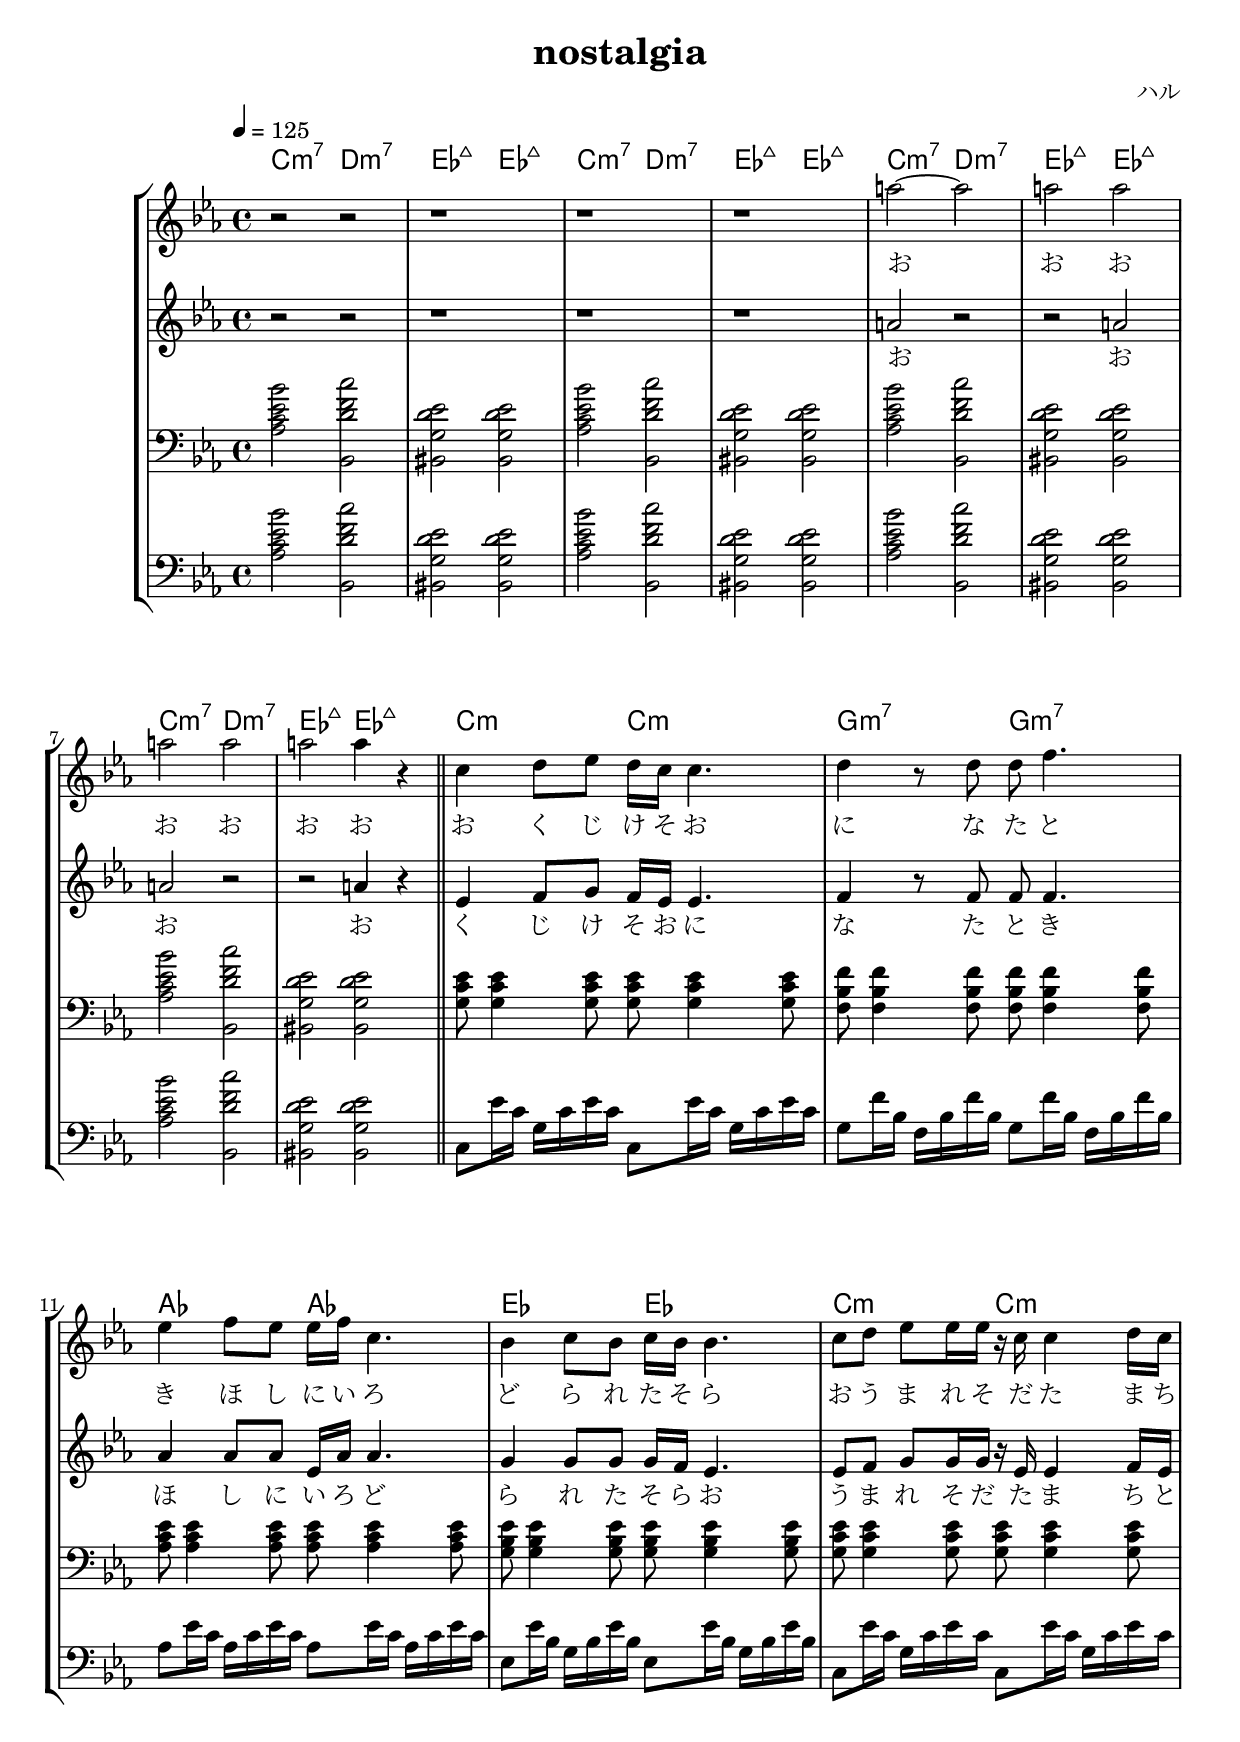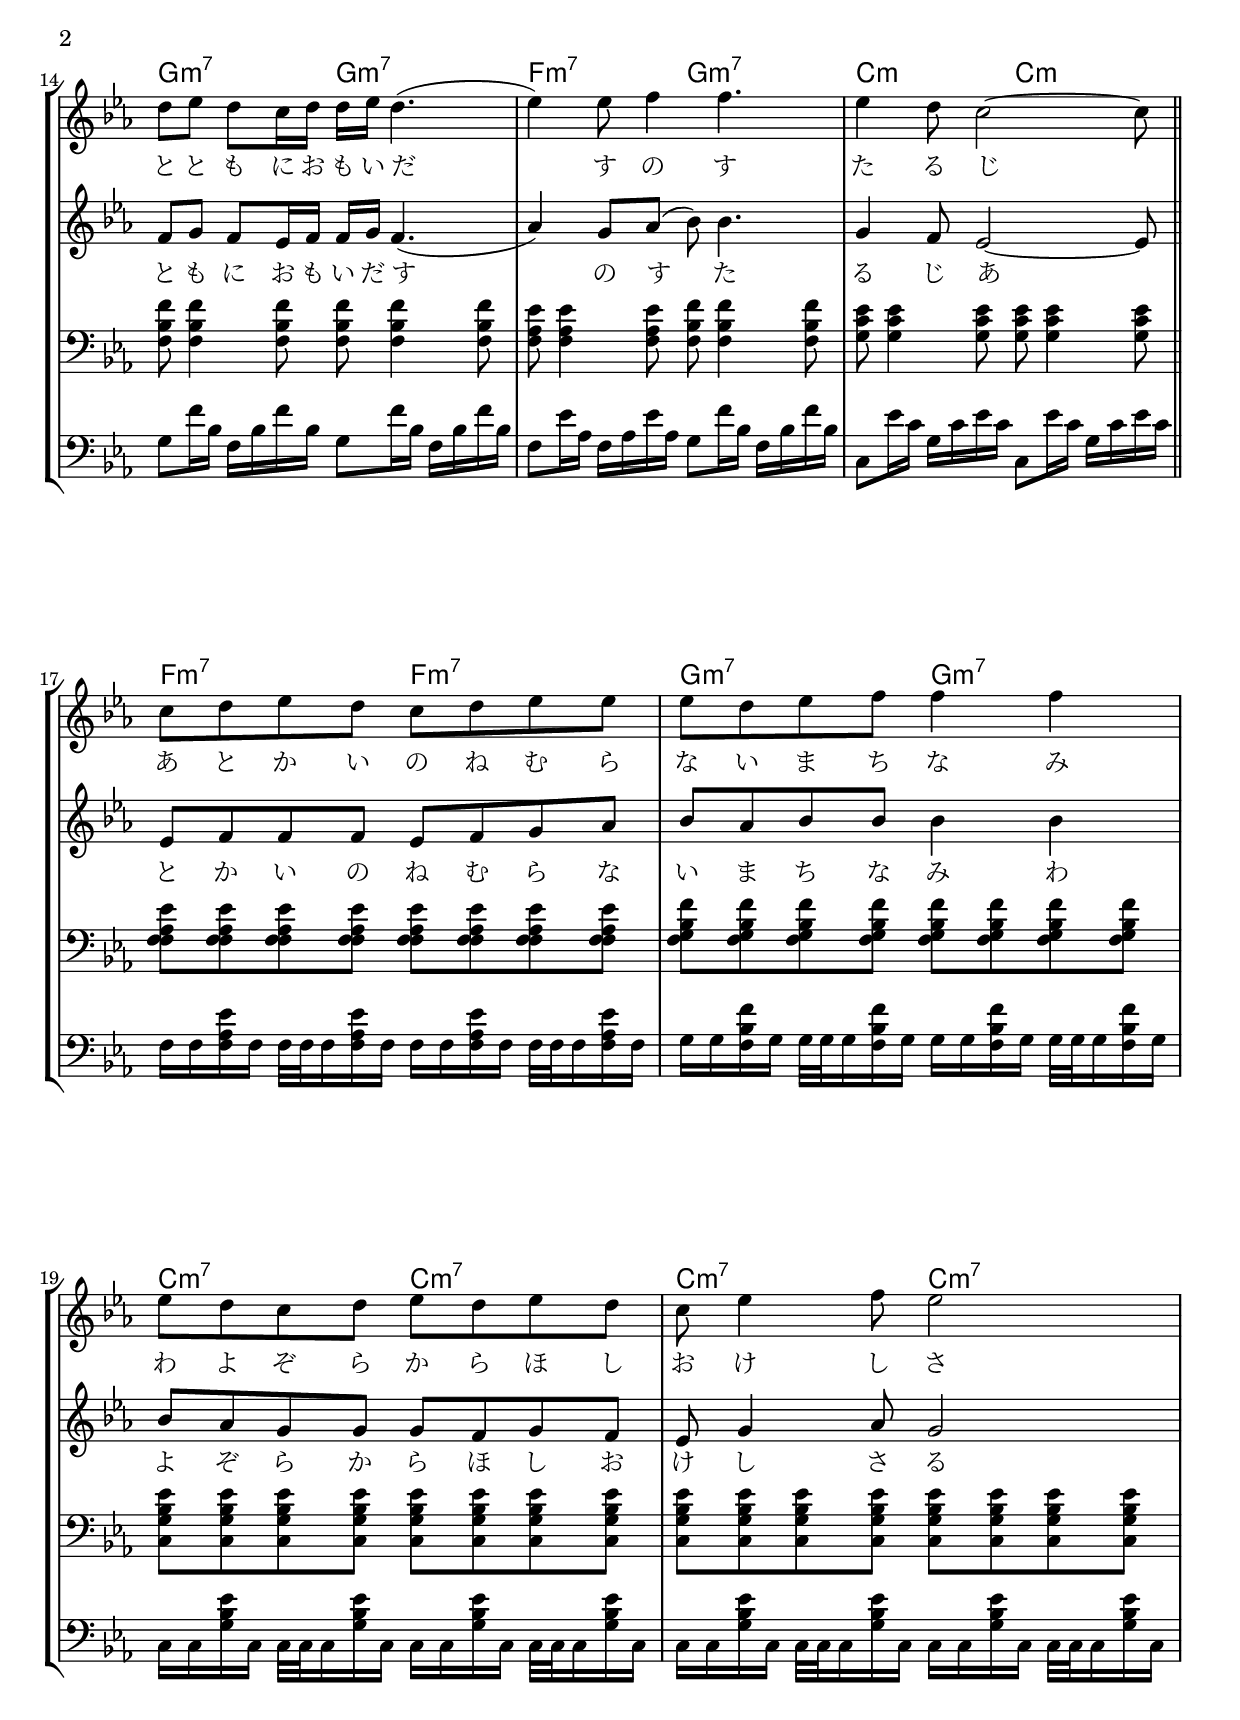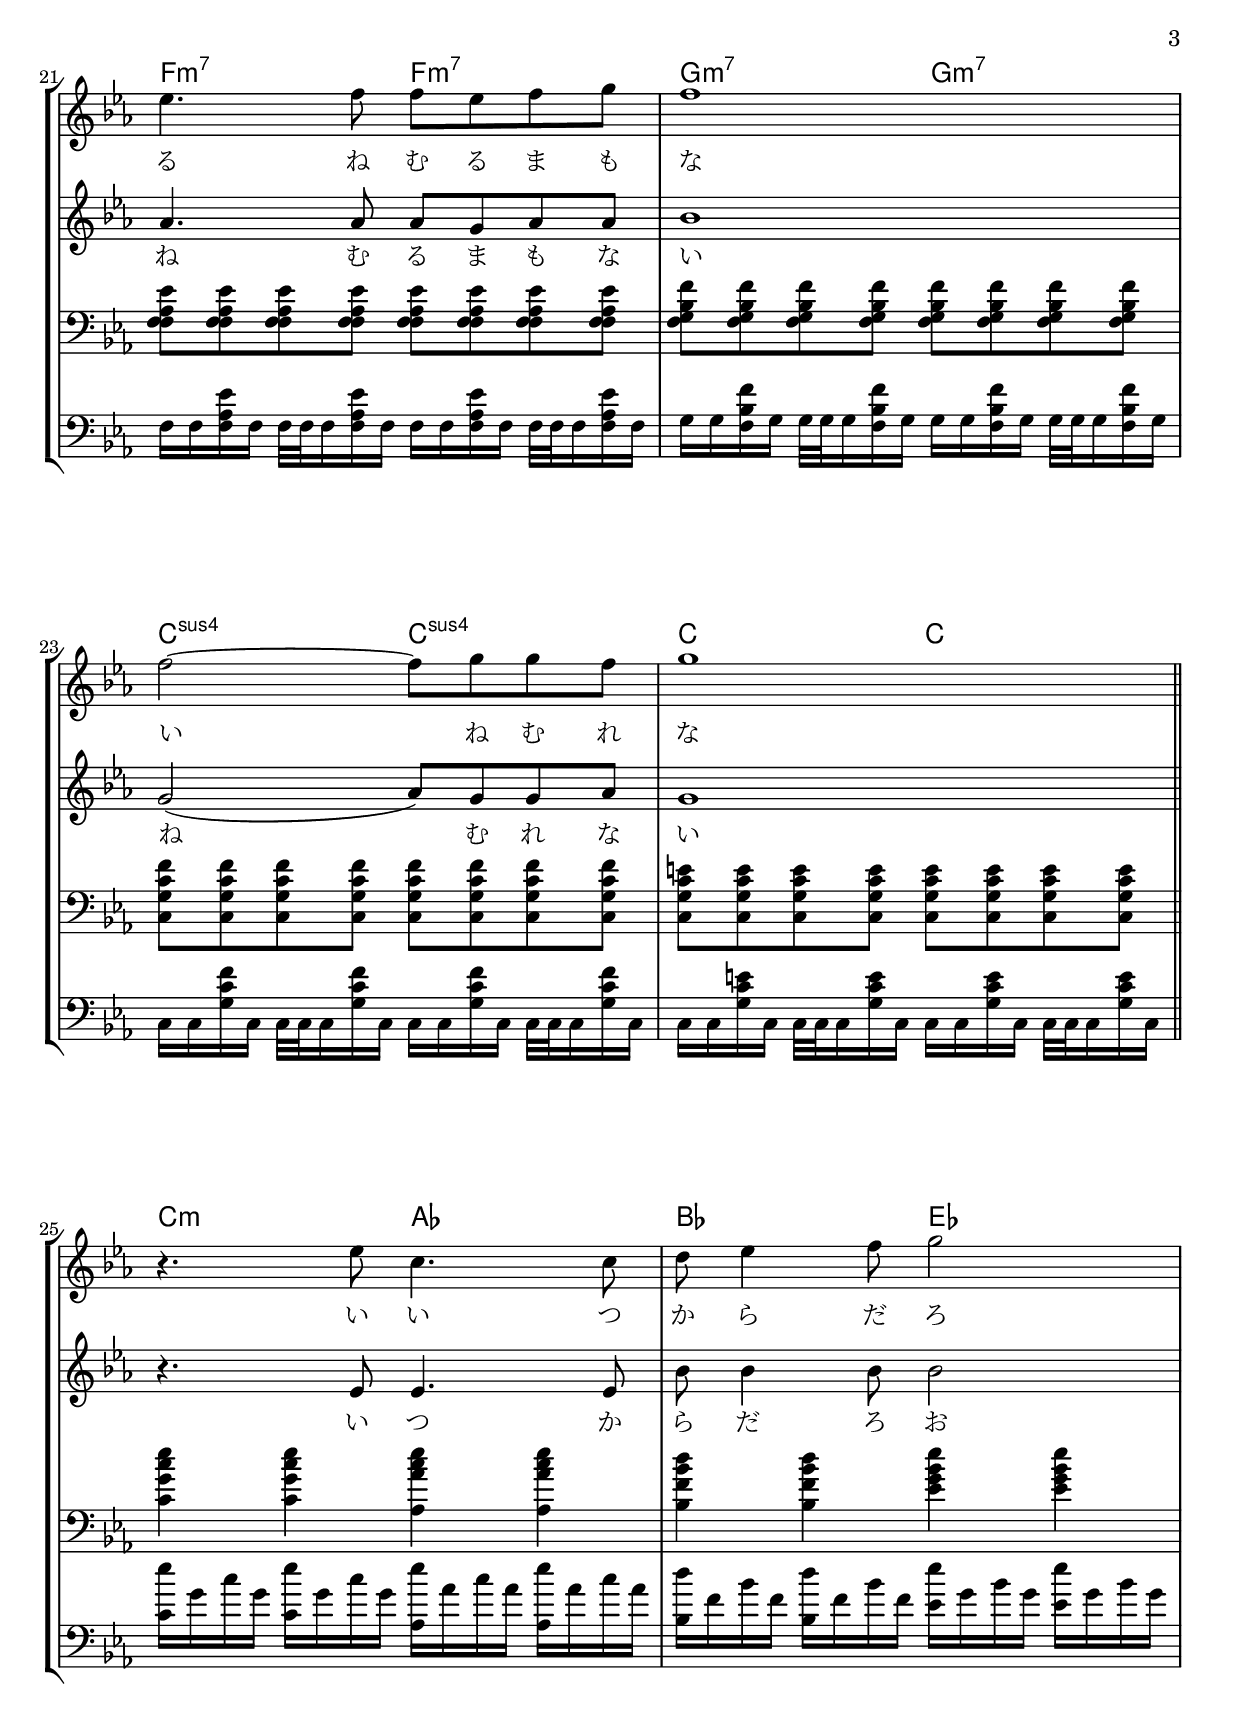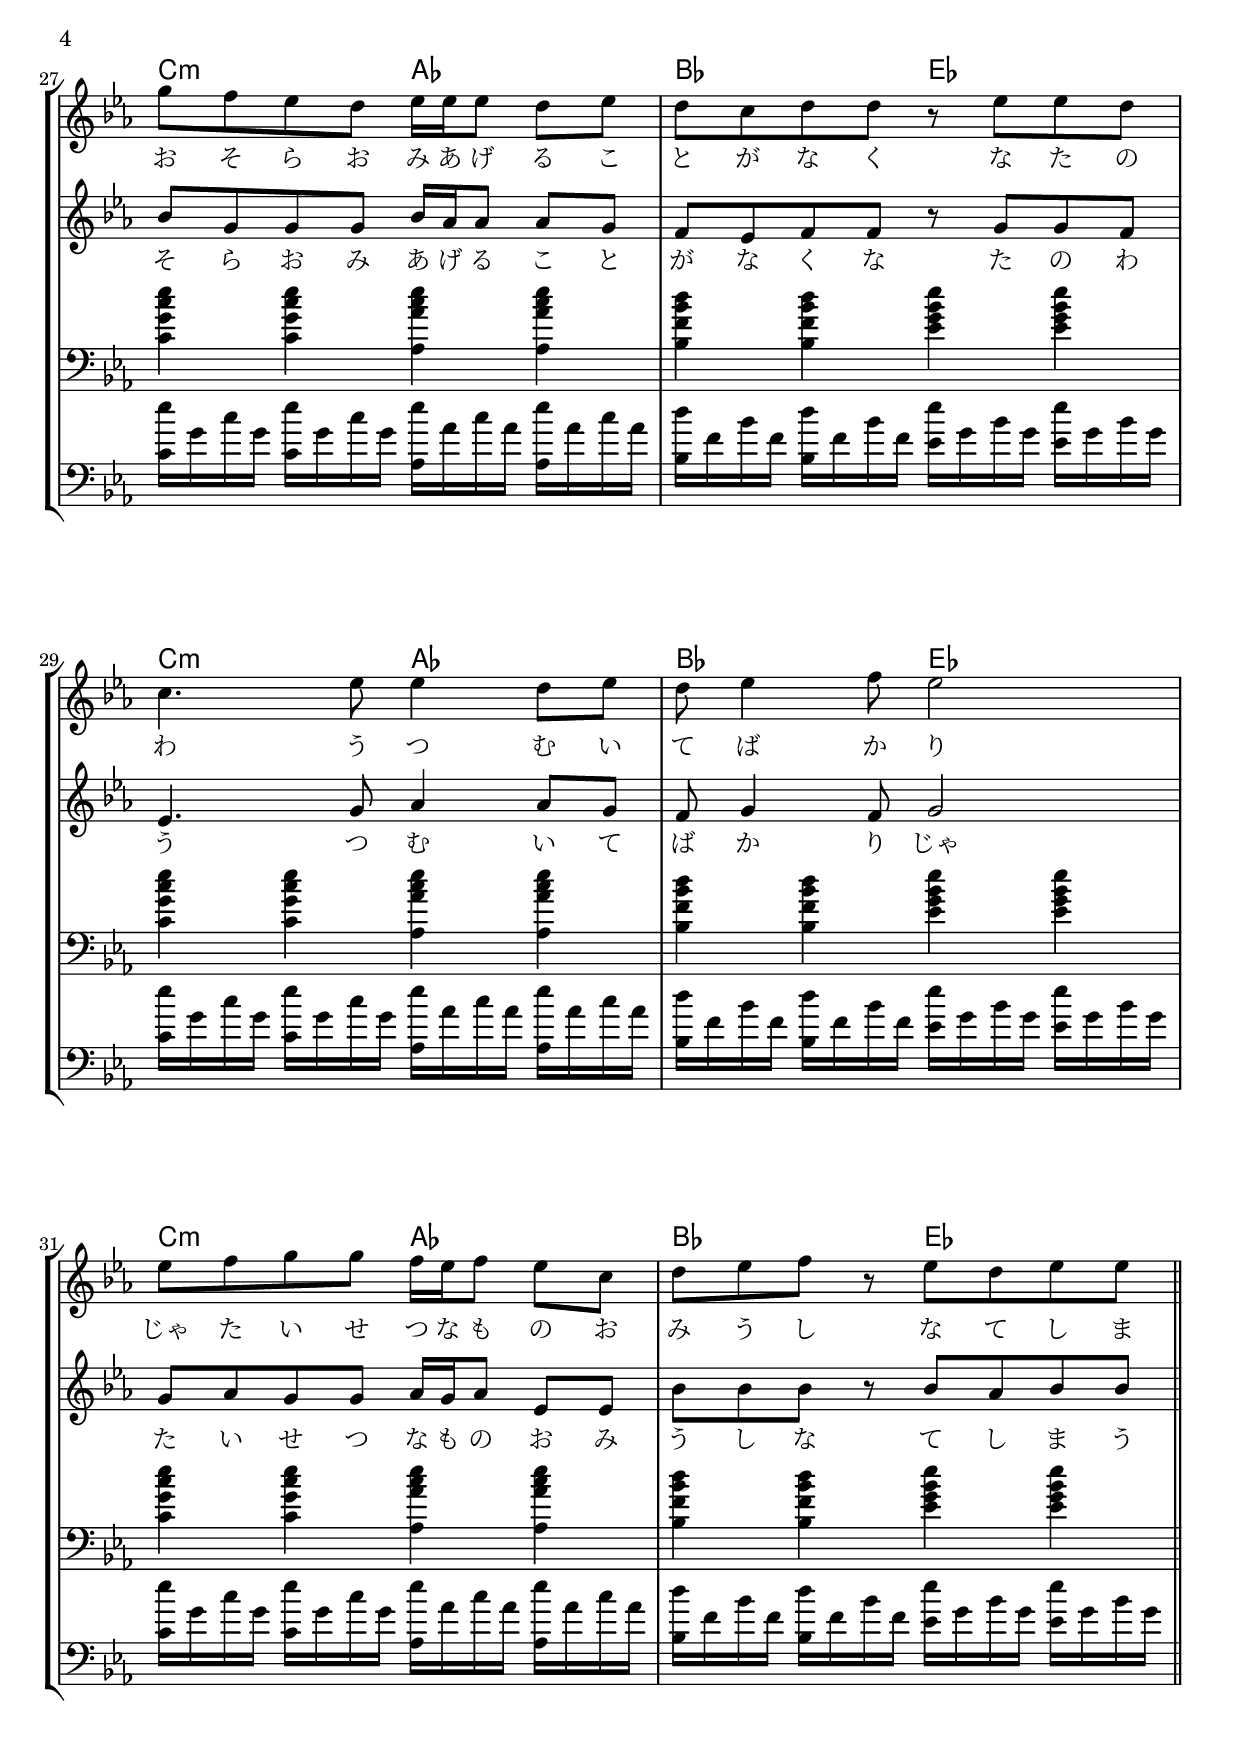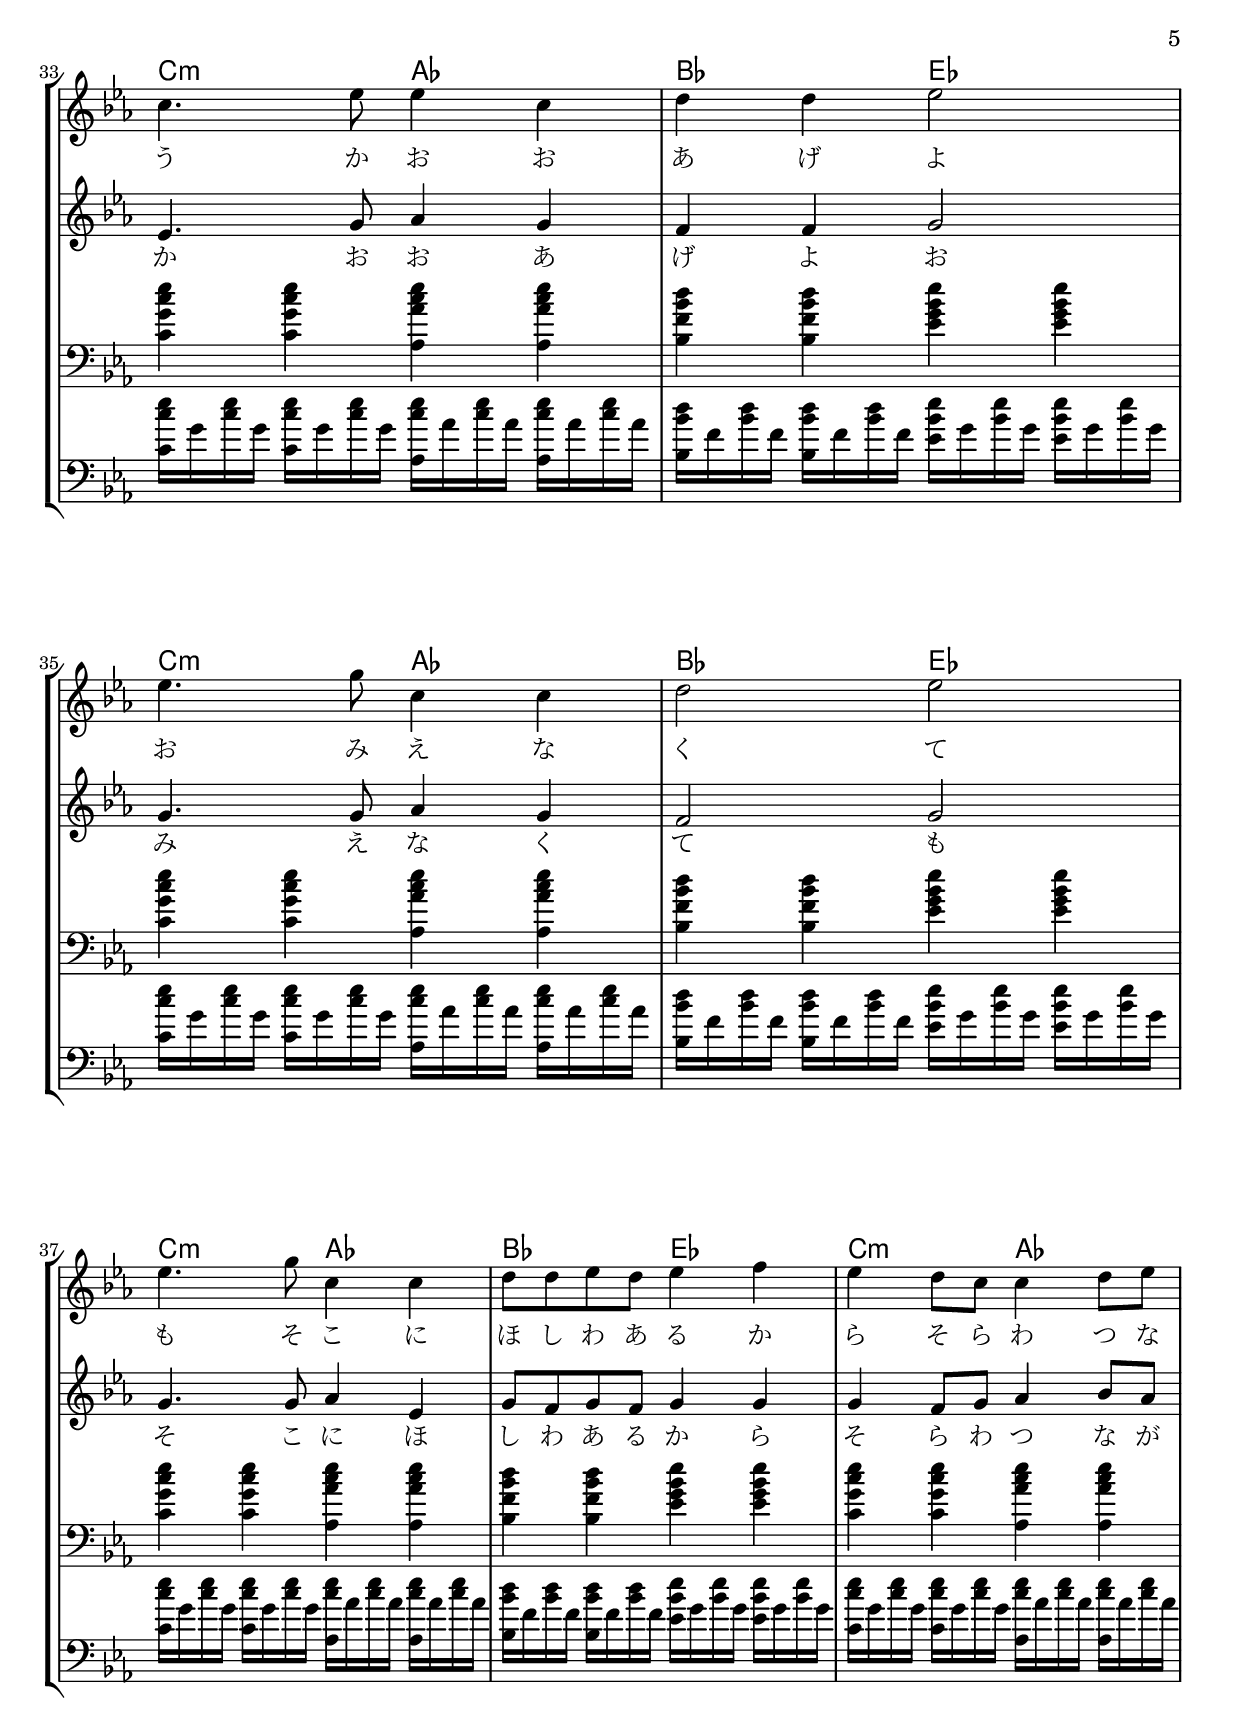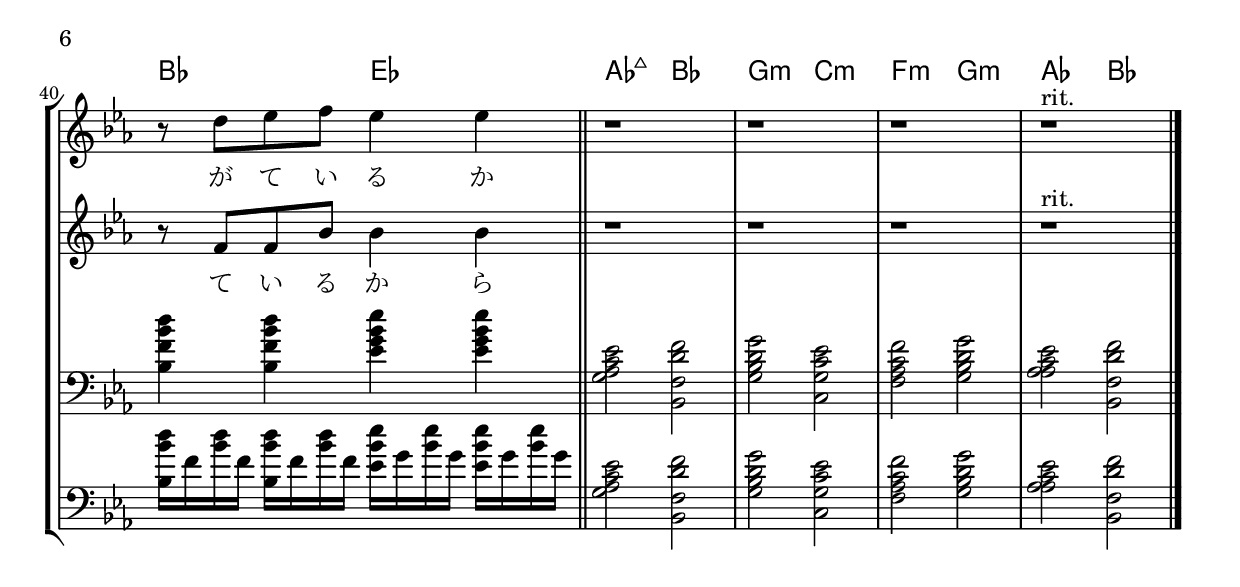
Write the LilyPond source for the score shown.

\version "2.12.1"

\header {
	title = \markup {nostalgia}
	composer = \markup \center-column {ハル}
}

harmony = \chordmode {
	c2:min7 d:m7 es:maj7 es:maj7 c:min7 d:m7 es:maj7 es:maj7 c:min7 d:m7 es:maj7 es:maj7 c:min7 d:m7 es:maj7 es:maj7 

	c:m c:m g:min7 g:min7 as as es es c:m c:m g:min7 g:min7 f:min7 g:min7 c:m c:m 

	f:min7 f:min7 g:min7 g:min7 c:min7 c:min7 c:min7 c:min7 f:min7 f:min7 g:min7 g:min7 c:sus4 c:sus4 c c 

	c:m as bes es c:m as bes es c:m as bes es c:m as bes es 

	c:m as bes es c:m as bes es c:m as bes es c:m as bes es 

	as:maj7 bes g:m c:m f:m g:m as bes 
}

melody = {
	\set Staff.midiInstrument = #"FX 3 (crystal)"
		\key es \major
	\tempo 4 = 125
r2  r2~ 
	r1 
	 r1~ 
	r1 
	 a''2  a''2 
	a''2  a''2 
	a''2  a''2 
	a''2  a''4  	r4 	\set Staff.midiInstrument = #"mmi0.40"
	c''4  d''8  es''8  d''16  c''16  c''4. 
	d''4  r8  d''8  d''8  f''4. 
	es''4  f''8  es''8  es''16  f''16  c''4. 
	bes'4  c''8  bes'8  c''16  bes'16  bes'4. 
	c''8  d''8  es''8  es''16  es''16  r16  c''16  c''4  d''16  c''16 
	d''8  es''8  d''8  c''16  d''16  d''16  es''16  d''4. 
	(es''4)  es''8  f''4  f''4. 
	es''4  d''8  c''2~c''8
	\set Staff.midiInstrument = #"mmi0.40"
	c''8  d''8  es''8  d''8  c''8  d''8  es''8  es''8 
	es''8  d''8  es''8  f''8  f''4  f''4 
	es''8  d''8  c''8  d''8  es''8  d''8  es''8  d''8 
	c''8  es''4  f''8  es''2 
	es''4.  f''8  f''8  es''8  f''8  g''8 
	f''1 
	f''2~f''8  g''8  g''8  f''8 
	g''1
	\set Staff.midiInstrument = #"mmi0.40"
	r4. es''8  c''4.  c''8 
	d''8  es''4  f''8  g''2 
	g''8  f''8  es''8  d''8  es''16  es''16  es''8  d''8  es''8 
	d''8  c''8  d''8  d''8  r8  es''8  es''8  d''8 
	c''4.  es''8  es''4  d''8  es''8 
	d''8  es''4  f''8  es''2 
	es''8  f''8  g''8  g''8  f''16  es''16  f''8  es''8  c''8 
	d''8  es''8  f''8  r8  es''8  d''8  es''8  es''8
	\set Staff.midiInstrument = #"mmi0.40"
	c''4.  es''8  es''4  c''4 
	d''4  d''4  es''2 
	es''4.  g''8  c''4  c''4 
	d''2  es''2 
	es''4.  g''8  c''4  c''4 
	d''8  d''8  es''8  d''8  es''4  f''4 
	es''4  d''8  c''8  c''4  d''8  es''8 
	r8  d''8  es''8  f''8  es''4  es''4
	r1 | r1 | r1 | r1^"rit." \bar "|."
}

words = \lyricmode {
	お  お  お  お  お  お  お  お  
	く  じ  け  そ  お  に  な  た  と  き  ほ  し  に  い  ろ  ど  ら  れ  た  そ  ら  お  う  ま  れ  そ  だ  た  ま  ち  と  と  も  に  お  も  い  だ  す  の  す  た  る  じ  あ  
	と  か  い  の  ね  む  ら  な  い  ま  ち  な  み  わ  よ  ぞ  ら  か  ら  ほ  し  お  け  し  さ  る  ね  む  る  ま  も  な  い  ね  む  れ  な  い  
	い  つ  か  ら  だ  ろ  お  そ  ら  お  み  あ  げ  る  こ  と  が  な  く  な  た  の  わ  う  つ  む  い  て  ば  か  り  じゃ  た  い  せ  つ  な  も  の  お  み  う  し  な  て  し  ま  う  
	か  お  お  あ  げ  よ  お  み  え  な  く  て  も  そ  こ  に  ほ  し  わ  あ  る  か  ら  そ  ら  わ  つ  な  が  て  い  る  か  ら  
	
}

secondmelody = {
	\set Staff.midiInstrument = #"Tinkle Bell"
		\key es \major
	\tempo 4 = 125
r2  r2~ 
	r1 
	 r1~ 
	r1 
	 a'2  r2 
	r2  a'2 
	a'2  r2 
	r2  a'4  	r4 	\set Staff.midiInstrument = #"fss0.35"
	es'4  f'8  g'8  f'16  es'16  es'4. 
	f'4  r8  f'8  f'8  f'4. 
	as'4  as'8  as'8  es'16  as'16  as'4. 
	g'4  g'8  g'8  g'16  f'16  es'4. 
	es'8  f'8  g'8  g'16  g'16  r16  es'16  es'4  f'16  es'16 
	f'8  g'8  f'8  es'16  f'16  f'16  g'16  f'4. 
	(as'4)  g'8  as'8  (bes'8)  bes'4. 
	g'4  f'8  es'2~es'8
	\set Staff.midiInstrument = #"fss0.35"
	es'8  f'8  f'8  f'8  es'8  f'8  g'8  as'8 
	bes'8  as'8  bes'8  bes'8  bes'4  bes'4 
	bes'8  as'8  g'8  g'8  g'8  f'8  g'8  f'8 
	es'8  g'4  as'8  g'2 
	as'4.  as'8  as'8  g'8  as'8  as'8 
	bes'1 
	g'2  (as'8)  g'8  g'8  as'8 
	g'1
	\set Staff.midiInstrument = #"fss0.35"
	r4. es'8  es'4.  es'8 
	bes'8  bes'4  bes'8  bes'2 
	bes'8  g'8  g'8  g'8  bes'16  as'16  as'8  as'8  g'8 
	f'8  es'8  f'8  f'8  r8  g'8  g'8  f'8 
	es'4.  g'8  as'4  as'8  g'8 
	f'8  g'4  f'8  g'2 
	g'8  as'8  g'8  g'8  as'16  g'16  as'8  es'8  es'8 
	bes'8  bes'8  bes'8  r8  bes'8  as'8  bes'8  bes'8
	\set Staff.midiInstrument = #"fss0.35"
	es'4.  g'8  as'4  g'4 
	f'4  f'4  g'2 
	g'4.  g'8  as'4  g'4 
	f'2  g'2 
	g'4.  g'8  as'4  es'4 
	g'8  f'8  g'8  f'8  g'4  g'4 
	g'4  f'8  g'8  as'4  bes'8  as'8 
	r8  f'8  f'8  bes'8  bes'4  bes'4
	r1 | r1 | r1 | r1^"rit." \bar "|."
}

secondwords = \lyricmode {
	お  お  お  お  
	く  じ  け  そ  お  に  な  た  と  き  ほ  し  に  い  ろ  ど  ら  れ  た  そ  ら  お  う  ま  れ  そ  だ  た  ま  ち  と  と  も  に  お  も  い  だ  す  の  す  た  る  じ  あ  
	と  か  い  の  ね  む  ら  な  い  ま  ち  な  み  わ  よ  ぞ  ら  か  ら  ほ  し  お  け  し  さ  る  ね  む  る  ま  も  な  い  ね  む  れ  な  い  
	い  つ  か  ら  だ  ろ  お  そ  ら  お  み  あ  げ  る  こ  と  が  な  く  な  た  の  わ  う  つ  む  い  て  ば  か  り  じゃ  た  い  せ  つ  な  も  の  お  み  う  し  な  て  し  ま  う  
	か  お  お  あ  げ  よ  お  み  え  な  く  て  も  そ  こ  に  ほ  し  わ  あ  る  か  ら  そ  ら  わ  つ  な  が  て  い  る  か  ら  
	
}

tempochange = {
	\tempo 4 = 125
	r1 | r1 | r1 | r1 | r1 | r1 | r1 | r1 \bar "||"
	\tempo 4 = 125
	r1 | r1 | r1 | r1 | r1 | r1 | r1 | r1 \bar "||"
	\tempo 4 = 125
	r1 | r1 | r1 | r1 | r1 | r1 | r1 | r1 \bar "||"
	\tempo 4 = 125
	r1 | r1 | r1 | r1 | r1 | r1 | r1 | r1 \bar "||"
	\tempo 4 = 125
	r1 | r1 | r1 | r1 | r1 | r1 | r1 | r1 \bar "||"
	\tempo 4 = 125
	r1 | r1 | r1 | \tempo 4 = 93 r2 \tempo 4 = 83 r2 \bar "|."
}

mainacc = {
	\clef bass
	\set Staff.midiInstrument = #"Pad 4 (choir)"
	\key es \major
	\tempo 4 = 125
	<as c' es' bes'>2
	<bes, d' f' c''>2
	<bis, g d' es'>2
	<bis, g d' es'>2
	<as c' es' bes'>2
	<bes, d' f' c''>2
	<bis, g d' es'>2
	<bis, g d' es'>2
	<as c' es' bes'>2
	<bes, d' f' c''>2
	<bis, g d' es'>2
	<bis, g d' es'>2
	<as c' es' bes'>2
	<bes, d' f' c''>2
	<bis, g d' es'>2
	<bis, g d' es'>2
	\bar "||"

	\set Staff.midiInstrument = #"FX 3 (crystal)"
	<g c' es'>8 <g c' es'>4 <g c' es'>8
	<g c' es'>8 <g c' es'>4 <g c' es'>8
	<f bes f'>8 <f bes f'>4 <f bes f'>8
	<f bes f'>8 <f bes f'>4 <f bes f'>8
	<as c' es'>8 <as c' es'>4 <as c' es'>8
	<as c' es'>8 <as c' es'>4 <as c' es'>8
	<g bes es'>8 <g bes es'>4 <g bes es'>8
	<g bes es'>8 <g bes es'>4 <g bes es'>8
	<g c' es'>8 <g c' es'>4 <g c' es'>8
	<g c' es'>8 <g c' es'>4 <g c' es'>8
	<f bes f'>8 <f bes f'>4 <f bes f'>8
	<f bes f'>8 <f bes f'>4 <f bes f'>8
	<f as es'>8 <f as es'>4 <f as es'>8
	<f bes f'>8 <f bes f'>4 <f bes f'>8
	<g c' es'>8 <g c' es'>4 <g c' es'>8
	<g c' es'>8 <g c' es'>4 <g c' es'>8
	\bar "||"

	\set Staff.midiInstrument = #"FX 3 (crystal)"
	<f f as es'>8 <f f as es'>8 <f f as es'>8 <f f as es'>8
	<f f as es'>8 <f f as es'>8 <f f as es'>8 <f f as es'>8
	<g f bes f'>8 <g f bes f'>8 <g f bes f'>8 <g f bes f'>8
	<g f bes f'>8 <g f bes f'>8 <g f bes f'>8 <g f bes f'>8
	<c g bes es'>8 <c g bes es'>8 <c g bes es'>8 <c g bes es'>8
	<c g bes es'>8 <c g bes es'>8 <c g bes es'>8 <c g bes es'>8
	<c g bes es'>8 <c g bes es'>8 <c g bes es'>8 <c g bes es'>8
	<c g bes es'>8 <c g bes es'>8 <c g bes es'>8 <c g bes es'>8
	<f f as es'>8 <f f as es'>8 <f f as es'>8 <f f as es'>8
	<f f as es'>8 <f f as es'>8 <f f as es'>8 <f f as es'>8
	<g f bes f'>8 <g f bes f'>8 <g f bes f'>8 <g f bes f'>8
	<g f bes f'>8 <g f bes f'>8 <g f bes f'>8 <g f bes f'>8
	<c g c' f'>8 <c g c' f'>8 <c g c' f'>8 <c g c' f'>8
	<c g c' f'>8 <c g c' f'>8 <c g c' f'>8 <c g c' f'>8
	<c g c' e'>8 <c g c' e'>8 <c g c' e'>8 <c g c' e'>8
	<c g c' e'>8 <c g c' e'>8 <c g c' e'>8 <c g c' e'>8
	\bar "||"

	\set Staff.midiInstrument = #"FX 3 (crystal)"
	<c' g' c'' es''>4 <c' g' c'' es''>4
	<as as' c'' es''>4 <as as' c'' es''>4
	<bes f' bes' d''>4 <bes f' bes' d''>4
	<es' g' bes' es''>4 <es' g' bes' es''>4
	<c' g' c'' es''>4 <c' g' c'' es''>4
	<as as' c'' es''>4 <as as' c'' es''>4
	<bes f' bes' d''>4 <bes f' bes' d''>4
	<es' g' bes' es''>4 <es' g' bes' es''>4
	<c' g' c'' es''>4 <c' g' c'' es''>4
	<as as' c'' es''>4 <as as' c'' es''>4
	<bes f' bes' d''>4 <bes f' bes' d''>4
	<es' g' bes' es''>4 <es' g' bes' es''>4
	<c' g' c'' es''>4 <c' g' c'' es''>4
	<as as' c'' es''>4 <as as' c'' es''>4
	<bes f' bes' d''>4 <bes f' bes' d''>4
	<es' g' bes' es''>4 <es' g' bes' es''>4
	\bar "||"

	\set Staff.midiInstrument = #"FX 3 (crystal)"
	<c' g' c'' es''>4 <c' g' c'' es''>4
	<as as' c'' es''>4 <as as' c'' es''>4
	<bes f' bes' d''>4 <bes f' bes' d''>4
	<es' g' bes' es''>4 <es' g' bes' es''>4
	<c' g' c'' es''>4 <c' g' c'' es''>4
	<as as' c'' es''>4 <as as' c'' es''>4
	<bes f' bes' d''>4 <bes f' bes' d''>4
	<es' g' bes' es''>4 <es' g' bes' es''>4
	<c' g' c'' es''>4 <c' g' c'' es''>4
	<as as' c'' es''>4 <as as' c'' es''>4
	<bes f' bes' d''>4 <bes f' bes' d''>4
	<es' g' bes' es''>4 <es' g' bes' es''>4
	<c' g' c'' es''>4 <c' g' c'' es''>4
	<as as' c'' es''>4 <as as' c'' es''>4
	<bes f' bes' d''>4 <bes f' bes' d''>4
	<es' g' bes' es''>4 <es' g' bes' es''>4
	\bar "||"

	\set Staff.midiInstrument = #"FX 3 (crystal)"
	<as g c' es'>2
	<bes, f d' f'>2
	<g bes d' g'>2
	<c g c' es'>2
	<f as c' f'>2
	<g bes d' g'>2
	<as as c' es'>2
	<bes, f d' f'>2
	\bar "|."
}

subacc = {
	\clef bass
	\set Staff.midiInstrument = #"Electric Piano 1"
	\key es \major
	\tempo 4 = 125
	<as c' es' bes'>2
	<bes, d' f' c''>2
	<bis, g d' es'>2
	<bis, g d' es'>2
	<as c' es' bes'>2
	<bes, d' f' c''>2
	<bis, g d' es'>2
	<bis, g d' es'>2
	<as c' es' bes'>2
	<bes, d' f' c''>2
	<bis, g d' es'>2
	<bis, g d' es'>2
	<as c' es' bes'>2
	<bes, d' f' c''>2
	<bis, g d' es'>2
	<bis, g d' es'>2
	\bar "||"

	\set Staff.midiInstrument = #"Acoustic grand"
	c8 es'16 c'16   g16 c'16 es'16 c'16
	c8 es'16 c'16   g16 c'16 es'16 c'16
	g8 f'16 bes16   f16 bes16 f'16 bes16
	g8 f'16 bes16   f16 bes16 f'16 bes16
	as8 es'16 c'16   as16 c'16 es'16 c'16
	as8 es'16 c'16   as16 c'16 es'16 c'16
	es8 es'16 bes16   g16 bes16 es'16 bes16
	es8 es'16 bes16   g16 bes16 es'16 bes16
	c8 es'16 c'16   g16 c'16 es'16 c'16
	c8 es'16 c'16   g16 c'16 es'16 c'16
	g8 f'16 bes16   f16 bes16 f'16 bes16
	g8 f'16 bes16   f16 bes16 f'16 bes16
	f8 es'16 as16   f16 as16 es'16 as16
	g8 f'16 bes16   f16 bes16 f'16 bes16
	c8 es'16 c'16   g16 c'16 es'16 c'16
	c8 es'16 c'16   g16 c'16 es'16 c'16
	\bar "||"

	\set Staff.midiInstrument = #"Electric Piano2"
	f16 f16 <f as es'>16 f16   f32 f32 f16 <f as es'>16 f16
	f16 f16 <f as es'>16 f16   f32 f32 f16 <f as es'>16 f16
	g16 g16 <f bes f'>16 g16   g32 g32 g16 <f bes f'>16 g16
	g16 g16 <f bes f'>16 g16   g32 g32 g16 <f bes f'>16 g16
	c16 c16 <g bes es'>16 c16   c32 c32 c16 <g bes es'>16 c16
	c16 c16 <g bes es'>16 c16   c32 c32 c16 <g bes es'>16 c16
	c16 c16 <g bes es'>16 c16   c32 c32 c16 <g bes es'>16 c16
	c16 c16 <g bes es'>16 c16   c32 c32 c16 <g bes es'>16 c16
	f16 f16 <f as es'>16 f16   f32 f32 f16 <f as es'>16 f16
	f16 f16 <f as es'>16 f16   f32 f32 f16 <f as es'>16 f16
	g16 g16 <f bes f'>16 g16   g32 g32 g16 <f bes f'>16 g16
	g16 g16 <f bes f'>16 g16   g32 g32 g16 <f bes f'>16 g16
	c16 c16 <g c' f'>16 c16   c32 c32 c16 <g c' f'>16 c16
	c16 c16 <g c' f'>16 c16   c32 c32 c16 <g c' f'>16 c16
	c16 c16 <g c' e'>16 c16   c32 c32 c16 <g c' e'>16 c16
	c16 c16 <g c' e'>16 c16   c32 c32 c16 <g c' e'>16 c16
	\bar "||"

	\set Staff.midiInstrument = #"Bright Acoustic"
	<c' es''>16 g' c'' g' <c' es''> g' c'' g'
	<as es''>16 as' c'' as' <as es''> as' c'' as'
	<bes d''>16 f' bes' f' <bes d''> f' bes' f'
	<es' es''>16 g' bes' g' <es' es''> g' bes' g'
	<c' es''>16 g' c'' g' <c' es''> g' c'' g'
	<as es''>16 as' c'' as' <as es''> as' c'' as'
	<bes d''>16 f' bes' f' <bes d''> f' bes' f'
	<es' es''>16 g' bes' g' <es' es''> g' bes' g'
	<c' es''>16 g' c'' g' <c' es''> g' c'' g'
	<as es''>16 as' c'' as' <as es''> as' c'' as'
	<bes d''>16 f' bes' f' <bes d''> f' bes' f'
	<es' es''>16 g' bes' g' <es' es''> g' bes' g'
	<c' es''>16 g' c'' g' <c' es''> g' c'' g'
	<as es''>16 as' c'' as' <as es''> as' c'' as'
	<bes d''>16 f' bes' f' <bes d''> f' bes' f'
	<es' es''>16 g' bes' g' <es' es''> g' bes' g'
	\bar "||"

	\set Staff.midiInstrument = #"Electric Grand"
	<c' c'' es''>16 g'16 <c'' es''>16 g'16   <c' c'' es''>16 g'16 <c'' es''>16 g'16
	<as c'' es''>16 as'16 <c'' es''>16 as'16   <as c'' es''>16 as'16 <c'' es''>16 as'16
	<bes bes' d''>16 f'16 <bes' d''>16 f'16   <bes bes' d''>16 f'16 <bes' d''>16 f'16
	<es' bes' es''>16 g'16 <bes' es''>16 g'16   <es' bes' es''>16 g'16 <bes' es''>16 g'16
	<c' c'' es''>16 g'16 <c'' es''>16 g'16   <c' c'' es''>16 g'16 <c'' es''>16 g'16
	<as c'' es''>16 as'16 <c'' es''>16 as'16   <as c'' es''>16 as'16 <c'' es''>16 as'16
	<bes bes' d''>16 f'16 <bes' d''>16 f'16   <bes bes' d''>16 f'16 <bes' d''>16 f'16
	<es' bes' es''>16 g'16 <bes' es''>16 g'16   <es' bes' es''>16 g'16 <bes' es''>16 g'16
	<c' c'' es''>16 g'16 <c'' es''>16 g'16   <c' c'' es''>16 g'16 <c'' es''>16 g'16
	<as c'' es''>16 as'16 <c'' es''>16 as'16   <as c'' es''>16 as'16 <c'' es''>16 as'16
	<bes bes' d''>16 f'16 <bes' d''>16 f'16   <bes bes' d''>16 f'16 <bes' d''>16 f'16
	<es' bes' es''>16 g'16 <bes' es''>16 g'16   <es' bes' es''>16 g'16 <bes' es''>16 g'16
	<c' c'' es''>16 g'16 <c'' es''>16 g'16   <c' c'' es''>16 g'16 <c'' es''>16 g'16
	<as c'' es''>16 as'16 <c'' es''>16 as'16   <as c'' es''>16 as'16 <c'' es''>16 as'16
	<bes bes' d''>16 f'16 <bes' d''>16 f'16   <bes bes' d''>16 f'16 <bes' d''>16 f'16
	<es' bes' es''>16 g'16 <bes' es''>16 g'16   <es' bes' es''>16 g'16 <bes' es''>16 g'16
	\bar "||"

	\set Staff.midiInstrument = #"Electric Piano 1"
	<as g c' es'>2
	<bes, f d' f'>2
	<g bes d' g'>2
	<c g c' es'>2
	<f as c' f'>2
	<g bes d' g'>2
	<as as c' es'>2
	<bes, f d' f'>2
	\bar "|."
}

percA = {
	\drummode {
	r1 |r1 |r1 |r1 |r1 |r1 |r1 |r1 \bar "||"
	r8 cymr16 cymr16 cymr8 cymr16 cymr16 cymr8 cymr16 cymr16 cymr8 cymr8  |cymr8 cymr16 cymr16 cymr8 cymr16 cymr16 cymr8 cymr16 cymr16 cymr8 cymr8  |cymr8 cymr16 cymr16 cymr8 cymr16 cymr16 cymr8 cymr16 cymr16 cymr8 cymr16 cymr16  |cymr8 cymr16 cymr16 cymr8 cymr16 cymr16 cymr8 cymr16 cymr16 cymr8 cymr8  |r8 cymr16 cymr16 cymr8 cymr16 cymr16 cymr8 cymr16 cymr16 cymr8 cymr8  |cymr8 cymr16 cymr16 cymr8 cymr16 cymr16 cymr8 cymr16 cymr16 cymr8 cymr8  |cymr8 cymr16 cymr16 cymr8 cymr16 cymr16 cymr8 cymr16 cymr16 cymr8 cymr16 cymr16  |cymr8 cymr16 cymr16 cymr8 cymr16 cymr16 cymr8 cymr16 cymr16 cymr8 cymr8  \bar "||"
	r8 cymr16 cymr16 cymr8 cymr16 cymr16 cymr8 cymr16 cymr16 cymr8 cymr8  |cymr8 cymr16 cymr16 cymr8 cymr16 cymr16 cymr8 cymr16 cymr16 cymr8 cymr8  |cymr8 cymr16 cymr16 cymr8 cymr16 cymr16 cymr8 cymr16 cymr16 cymr8 cymr16 cymr16  |cymr8 cymr16 cymr16 cymr8 cymr16 cymr16 cymr8 cymr16 cymr16 cymr8 cymr8  |r8 cymr16 cymr16 cymr8 cymr16 cymr16 cymr8 cymr16 cymr16 cymr8 cymr8  |cymr8 cymr16 cymr16 cymr8 cymr16 cymr16 cymr8 cymr16 cymr16 cymr8 cymr8  |cymr8 cymr16 cymr16 cymr8 cymr16 cymr16 cymr8 cymr16 cymr16 cymr8 cymr16 cymr16  |cymr8 cymr16 cymr16 cymr8 cymr16 cymr16 cymr8 cymr16 cymr16 cymr8 cymr8  \bar "||"
	r8 cymr16 cymr16 cymr8 cymr16 cymr16 cymr8 cymr16 cymr16 cymr8 cymr8  |cymr8 cymr16 cymr16 cymr8 cymr16 cymr16 cymr8 cymr16 cymr16 cymr8 cymr8  |cymr8 cymr16 cymr16 cymr8 cymr16 cymr16 cymr8 cymr16 cymr16 cymr8 cymr16 cymr16  |cymr8 cymr16 cymr16 cymr8 cymr16 cymr16 cymr8 cymr16 cymr16 cymr8 cymr8  |r8 cymr16 cymr16 cymr8 cymr16 cymr16 cymr8 cymr16 cymr16 cymr8 cymr8  |cymr8 cymr16 cymr16 cymr8 cymr16 cymr16 cymr8 cymr16 cymr16 cymr8 cymr8  |cymr8 cymr16 cymr16 cymr8 cymr16 cymr16 cymr8 cymr16 cymr16 cymr8 cymr16 cymr16  |cymr8 cymr16 cymr16 cymr8 cymr16 cymr16 cymr8 cymr16 cymr16 cymr8 cymr8  \bar "||"
	r8 cymr16 cymr16 cymr8 cymr16 cymr16 cymr8 cymr16 cymr16 cymr8 cymr8  |cymr8 cymr16 cymr16 cymr8 cymr16 cymr16 cymr8 cymr16 cymr16 cymr8 cymr8  |cymr8 cymr16 cymr16 cymr8 cymr16 cymr16 cymr8 cymr16 cymr16 cymr8 cymr16 cymr16  |cymr8 cymr16 cymr16 cymr8 cymr16 cymr16 cymr8 cymr16 cymr16 cymr8 cymr8  |r8 cymr16 cymr16 cymr8 cymr16 cymr16 cymr8 cymr16 cymr16 cymr8 cymr8  |cymr8 cymr16 cymr16 cymr8 cymr16 cymr16 cymr8 cymr16 cymr16 cymr8 cymr8  |cymr8 cymr16 cymr16 cymr8 cymr16 cymr16 cymr8 cymr16 cymr16 cymr8 cymr16 cymr16  |cymr8 cymr16 cymr16 cymr8 cymr16 cymr16 cymr8 cymr16 cymr16 cymr8 cymr8  \bar "||"
	r1 |r1 |r1 |r1 \bar "|."
	}
}

percB = {
	\drummode {
	r1 |r1 |r1 |r1 |r1 |r1 |r1 |r1 \bar "||"
	r4 sn2 sn4  |r4 sn8 sn4. sn4  |r4 sn2 sn4  |r4 sn8 sn4. sn4  |r4 sn2 sn4  |r4 sn8 sn4. sn4  |r4 sn2 sn4  |r4 sn2 sn8 sn16 sn16  \bar "||"
	r4 sn2 sn4  |r4 sn8 sn4. sn4  |r4 sn2 sn4  |r4 sn8 sn4. sn4  |r4 sn2 sn4  |r4 sn8 sn4. sn4  |r4 sn2 sn4  |r4 sn2 sn8 sn16 sn16  \bar "||"
	r4 sn2 sn4  |r4 sn8 sn4. sn4  |r4 sn2 sn4  |r4 sn8 sn4. sn4  |r4 sn2 sn4  |r4 sn8 sn4. sn4  |r4 sn2 sn4  |r4 sn2 sn8 sn16 sn16  \bar "||"
	r4 sn2 sn4  |r4 sn8 sn4. sn4  |r4 sn2 sn4  |r4 sn8 sn4. sn4  |r4 sn2 sn4  |r4 sn8 sn4. sn4  |r4 sn2 sn4  |r4 sn2 sn8 sn16 sn16  \bar "||"
	r1 |r1 |r1 |r1 \bar "|."
	}
}

percC = {
	\drummode {
	r1 |r1 |r1 |r1 |r1 |r1 |r1 |r1 \bar "||"
	bd8. bd16 bd8. bd16 bd8. bd16 bd8. bd16  |bd8. bd16 bd8. bd16 bd8. bd16 bd4  |bd8. bd16 bd8. bd16 bd8. bd16 bd8. bd16  |bd8. bd16 bd8. bd16 bd8. bd16 bd4  |bd8. bd16 bd8. bd16 bd8. bd16 bd8. bd16  |bd8. bd16 bd8. bd16 bd8. bd16 bd4  |bd8. bd16 bd8. bd16 bd8. bd16 bd8. bd16  |bd8. bd16 bd8. bd16 bd8. bd16 bd8. bd16  \bar "||"
	bd8. bd16 bd8. bd16 bd8. bd16 bd8. bd16  |bd8. bd16 bd8. bd16 bd8. bd16 bd4  |bd8. bd16 bd8. bd16 bd8. bd16 bd8. bd16  |bd8. bd16 bd8. bd16 bd8. bd16 bd4  |bd8. bd16 bd8. bd16 bd8. bd16 bd8. bd16  |bd8. bd16 bd8. bd16 bd8. bd16 bd4  |bd8. bd16 bd8. bd16 bd8. bd16 bd8. bd16  |bd8. bd16 bd8. bd16 bd8. bd16 bd8. bd16  \bar "||"
	bd8. bd16 bd8. bd16 bd8. bd16 bd8. bd16  |bd8. bd16 bd8. bd16 bd8. bd16 bd4  |bd8. bd16 bd8. bd16 bd8. bd16 bd8. bd16  |bd8. bd16 bd8. bd16 bd8. bd16 bd4  |bd8. bd16 bd8. bd16 bd8. bd16 bd8. bd16  |bd8. bd16 bd8. bd16 bd8. bd16 bd4  |bd8. bd16 bd8. bd16 bd8. bd16 bd8. bd16  |bd8. bd16 bd8. bd16 bd8. bd16 bd8. bd16  \bar "||"
	bd8. bd16 bd8. bd16 bd8. bd16 bd8. bd16  |bd8. bd16 bd8. bd16 bd8. bd16 bd4  |bd8. bd16 bd8. bd16 bd8. bd16 bd8. bd16  |bd8. bd16 bd8. bd16 bd8. bd16 bd4  |bd8. bd16 bd8. bd16 bd8. bd16 bd8. bd16  |bd8. bd16 bd8. bd16 bd8. bd16 bd4  |bd8. bd16 bd8. bd16 bd8. bd16 bd8. bd16  |bd8. bd16 bd8. bd16 bd8. bd16 bd8. bd16  \bar "||"
	r1 |r1 |r1 |r1 \bar "|."
	}
}

percD = {
	\drummode {
	r1 |r1 |r1 |r1 |r1 |r1 |r1 |r1 \bar "||"
	r1  |r2 r16 tommh4. r16  |r1  |r2 r16 tommh4. r16  |r1  |r2 r16 tommh4. r16  |r1  |r4. tommh2 r8  \bar "||"
	r1  |r2 r16 tommh4. r16  |r1  |r2 r16 tommh4. r16  |r1  |r2 r16 tommh4. r16  |r1  |r4. tommh2 r8  \bar "||"
	r1  |r2 r16 tommh4. r16  |r1  |r2 r16 tommh4. r16  |r1  |r2 r16 tommh4. r16  |r1  |r4. tommh2 r8  \bar "||"
	r1  |r2 r16 tommh4. r16  |r1  |r2 r16 tommh4. r16  |r1  |r2 r16 tommh4. r16  |r1  |r4. tommh2 r8  \bar "||"
	r1 |r1 |r1 |r1 \bar "|."
	}
}

percE = {
	\drummode {
	r1 |r1 |r1 |r1 |r1 |r1 |r1 |r1 \bar "||"
	r1  |r2. r8 toml8  |r1  |r2. r8 toml8  |r1  |r2. r8 toml8  |r1  |r2 r16 toml4. r16  \bar "||"
	r1  |r2. r8 toml8  |r1  |r2. r8 toml8  |r1  |r2. r8 toml8  |r1  |r2 r16 toml4. r16  \bar "||"
	r1  |r2. r8 toml8  |r1  |r2. r8 toml8  |r1  |r2. r8 toml8  |r1  |r2 r16 toml4. r16  \bar "||"
	r1  |r2. r8 toml8  |r1  |r2. r8 toml8  |r1  |r2. r8 toml8  |r1  |r2 r16 toml4. r16  \bar "||"
	r1 |r1 |r1 |r1 \bar "|."
	}
}

percF = {
	\drummode {
	r1 | r1 | r1 | r1 | r1 | r1 | r1 | r1 \bar "||"
	cymc1  |r1 |r1 |r1 |cymc1  |r1 |r1 |r1 \bar "||"
	cymc1  |r1 |r1 |r1 |cymc1  |r1 |r1 |r1 \bar "||"
	cymc1  |r1 |r1 |r1 |cymc1  |r1 |r1 |r1 \bar "||"
	cymc1  |r1 |r1 |r1 |cymc1  |r1 |r1 |r1 \bar "||"
	r1 | r1 | r1 | r1 \bar "|."
	}
}

\score {
	<<
		\new StaffGroup <<
			\new ChordNames {\harmony}
			\new Voice = "melody" {\melody}
			\new Lyrics \lyricsto "melody" \words
			\new Voice = "secondmelody" {\secondmelody}
			\new Lyrics \lyricsto "secondmelody" \secondwords
			\new Staff = "mainacc" {\mainacc}
			\new Staff = "subacc" {\subacc}
		>>
	>>
	\layout { }
}
